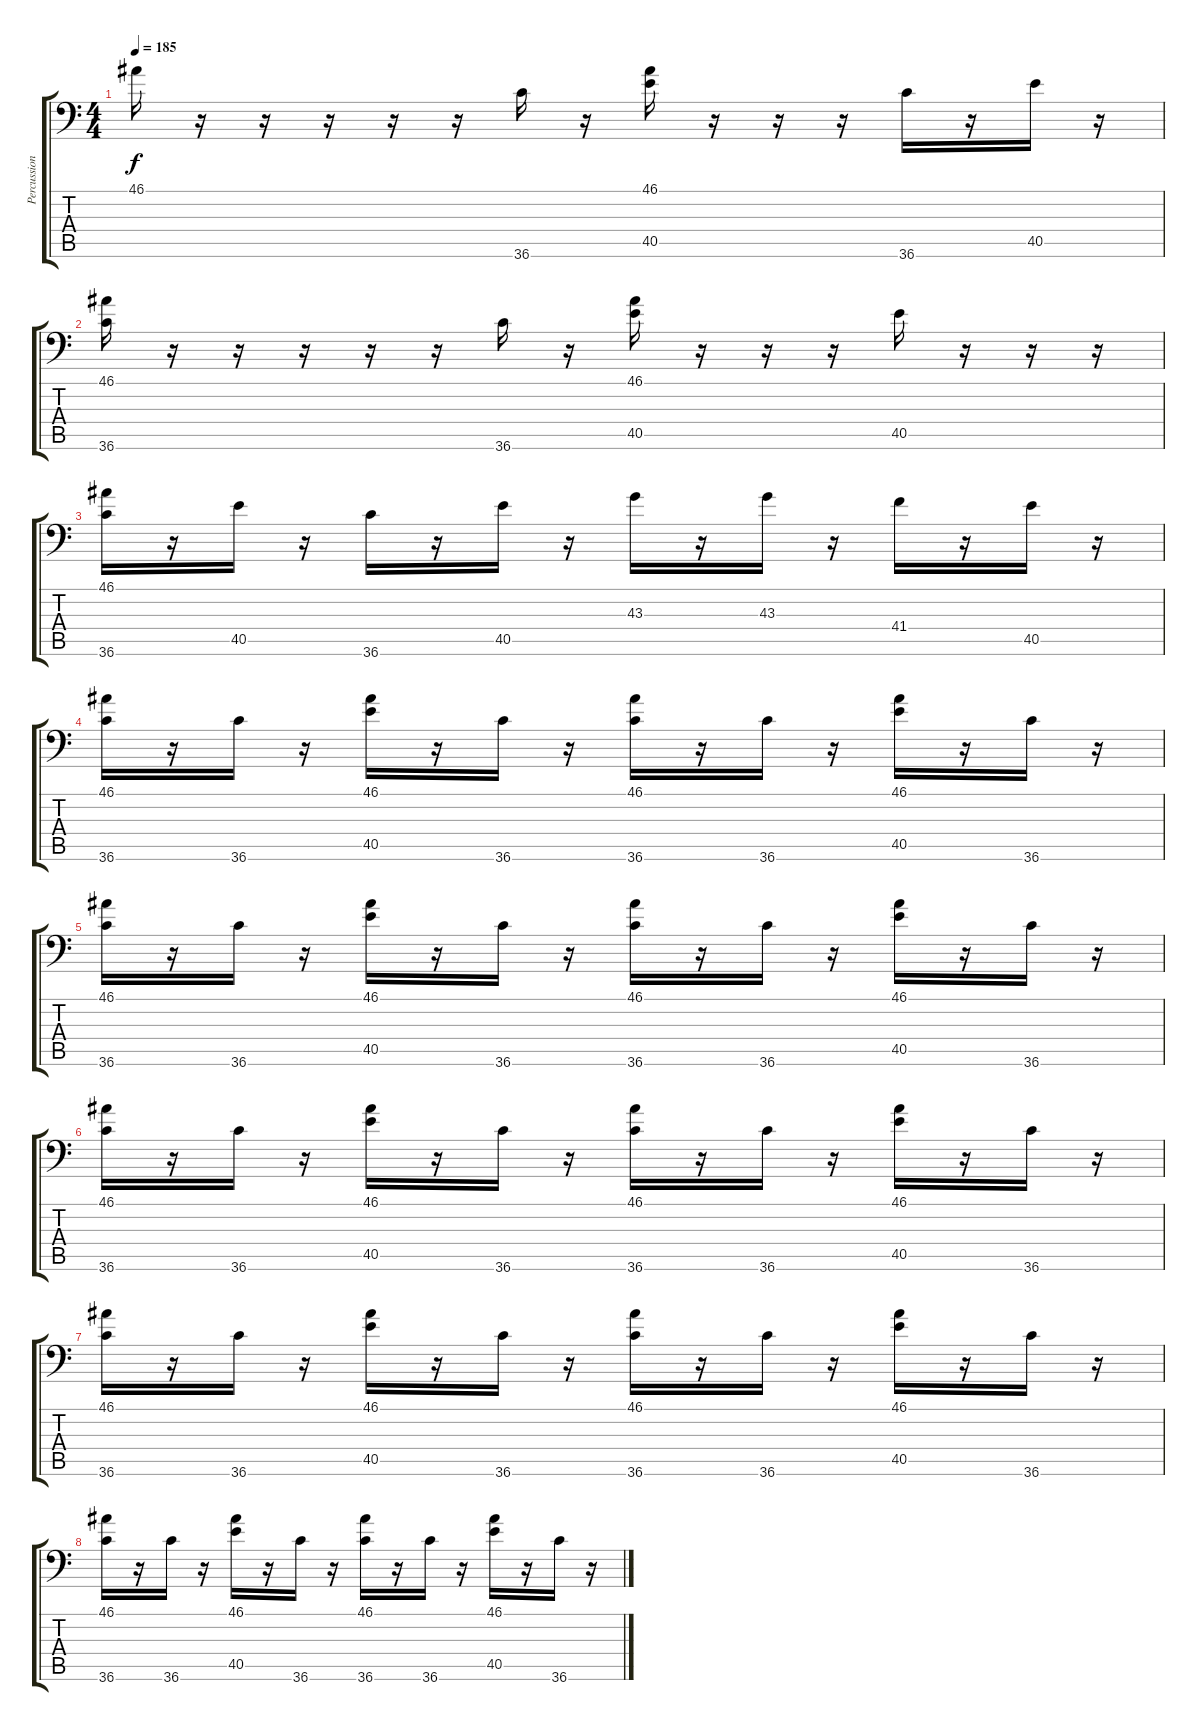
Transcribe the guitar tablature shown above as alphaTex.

\track ("Percussion" "Percussion") {instrument acousticgrandpiano}
\staff {score tabs}
\tuning (C-1 C-1 C-1 C-1 C-1 C-1) {hide}
\ts (4 4)
\tempo 185
\clef f4
\ks c
46.1.16{dy f} r.16 r.16 r.16 r.16 r.16 36.6.16 r.16 (46.1 40.5).16 r.16 r.16 r.16 36.6.16 r.16 40.5.16 r.16 |
(46.1 36.6).16 r.16 r.16 r.16 r.16 r.16 36.6.16 r.16 (46.1 40.5).16 r.16 r.16 r.16 40.5.16 r.16 r.16 r.16 |
(46.1 36.6).16 r.16 40.5.16 r.16 36.6.16 r.16 40.5.16 r.16 43.3.16 r.16 43.3.16 r.16 41.4.16 r.16 40.5.16 r.16 |
(46.1 36.6).16 r.16 36.6.16 r.16 (46.1 40.5).16 r.16 36.6.16 r.16 (46.1 36.6).16 r.16 36.6.16 r.16 (46.1 40.5).16 r.16 36.6.16 r.16 |
(46.1 36.6).16 r.16 36.6.16 r.16 (46.1 40.5).16 r.16 36.6.16 r.16 (46.1 36.6).16 r.16 36.6.16 r.16 (46.1 40.5).16 r.16 36.6.16 r.16 |
(46.1 36.6).16 r.16 36.6.16 r.16 (46.1 40.5).16 r.16 36.6.16 r.16 (46.1 36.6).16 r.16 36.6.16 r.16 (46.1 40.5).16 r.16 36.6.16 r.16 |
(46.1 36.6).16 r.16 36.6.16 r.16 (46.1 40.5).16 r.16 36.6.16 r.16 (46.1 36.6).16 r.16 36.6.16 r.16 (46.1 40.5).16 r.16 36.6.16 r.16 |
(46.1 36.6).16 r.16 36.6.16 r.16 (46.1 40.5).16 r.16 36.6.16 r.16 (46.1 36.6).16 r.16 36.6.16 r.16 (46.1 40.5).16 r.16 36.6.16 r.16
